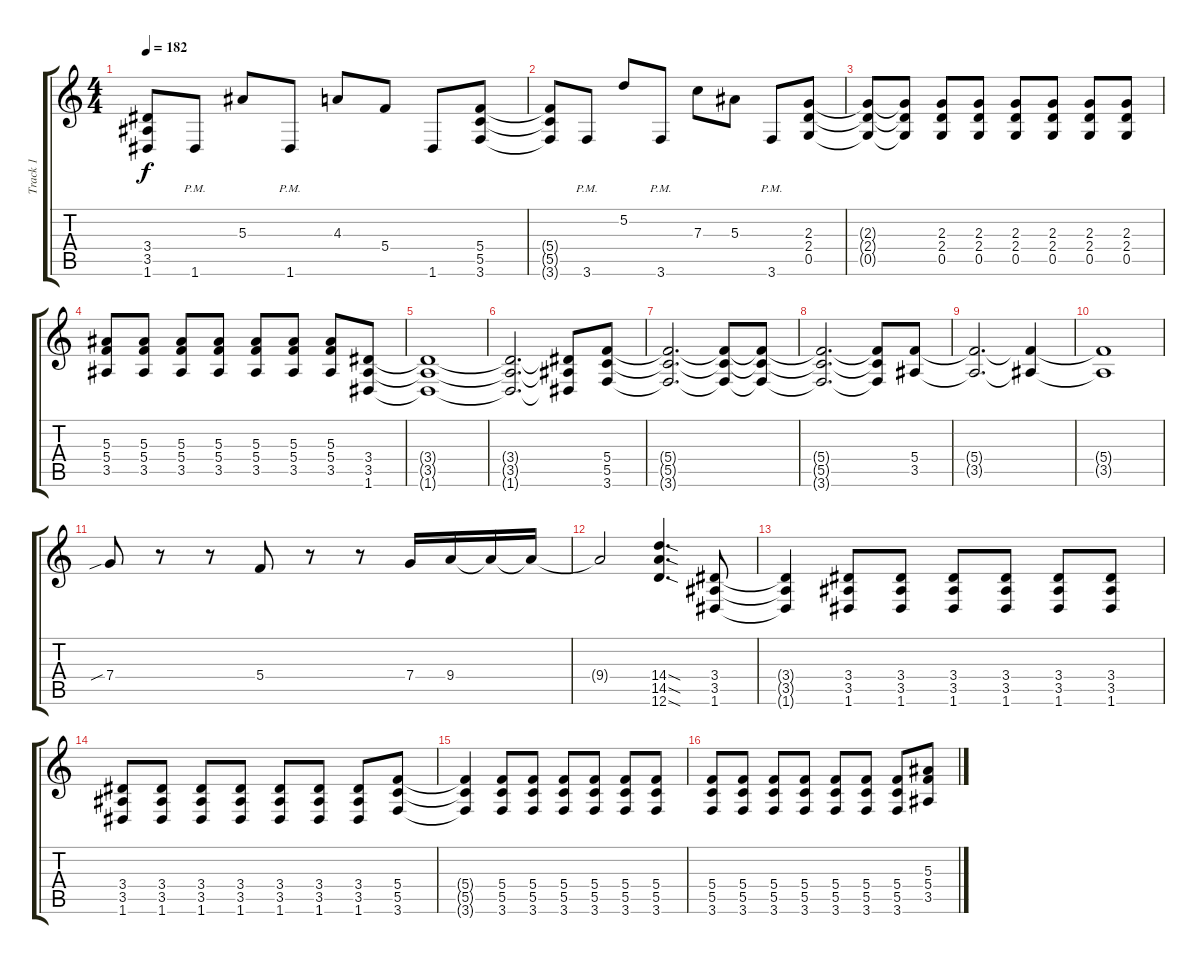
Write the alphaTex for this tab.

\track ("Track 1" "Track 1") {instrument distortionguitar}
\staff {score tabs}
\tuning (D4 A3 F3 C3 G2 D2) {hide}
\ts (4 4)
\tempo 182
\clef g2
\ks c
(3.4{t} 3.5{t} 1.6{t}).8{dy f} 1.6{pm}.8 5.3.8 1.6{pm}.8 4.3.8 5.4.8 1.6.8 (5.4 5.5 3.6).8 |
(5.4{t} 5.5{t} 3.6{t}).8 3.6{pm}.8 5.2.8 3.6{pm}.8 7.3.8 5.3.8 3.6{pm}.8 (2.3 2.4 0.5).8 |
(2.3{t} 2.4{t} 0.5{t}).8 (2.3{t} 2.4{t} 0.5{t}).8 (2.3 2.4 0.5).8 (2.3 2.4 0.5).8 (2.3 2.4 0.5).8 (2.3 2.4 0.5).8 (2.3 2.4 0.5).8 (2.3 2.4 0.5).8 |
(5.3 5.4 3.5).8 (5.3 5.4 3.5).8 (5.3 5.4 3.5).8 (5.3 5.4 3.5).8 (5.3 5.4 3.5).8 (5.3 5.4 3.5).8 (5.3 5.4 3.5).8 (3.4 3.5 1.6).8 |
(3.4{t} 3.5{t} 1.6{t}).1 |
(3.4{t} 3.5{t} 1.6{t}).2{d} (3.4{t} 3.5{t} 1.6{t}).8 (5.4 5.5 3.6).8 |
(5.4{t} 5.5{t} 3.6{t}).2{d} (5.4{t} 5.5{t} 3.6{t}).8 (5.4{t} 5.5{t} 3.6{t}).8 |
(5.4{t} 5.5{t} 3.6{t}).2{d} (5.4{t} 5.5{t} 3.6{t}).8 (5.4 3.5).8 |
(5.4{t} 3.5{t}).2{d} (5.4{t} 3.5{t}).4 |
(5.4{t} 3.5{t}).1 |
7.4{sib}.8 r.8 r.8 5.4.8 r.8 r.8 7.4.16 9.4.16 9.4{t}.16 9.4{t}.16 |
9.4{t}.2 (14.4{sod} 14.5{sod} 12.6{sod}).4{d} (3.4 3.5 1.6).8 |
(3.4{t} 3.5{t} 1.6{t}).4 (3.4 3.5 1.6).8 (3.4 3.5 1.6).8 (3.4 3.5 1.6).8 (3.4 3.5 1.6).8 (3.4 3.5 1.6).8 (3.4 3.5 1.6).8 |
(3.4 3.5 1.6).8 (3.4 3.5 1.6).8 (3.4 3.5 1.6).8 (3.4 3.5 1.6).8 (3.4 3.5 1.6).8 (3.4 3.5 1.6).8 (3.4 3.5 1.6).8 (5.4 5.5 3.6).8 |
(5.4{t} 5.5{t} 3.6{t}).4 (5.4 5.5 3.6).8 (5.4 5.5 3.6).8 (5.4 5.5 3.6).8 (5.4 5.5 3.6).8 (5.4 5.5 3.6).8 (5.4 5.5 3.6).8 |
(5.4 5.5 3.6).8 (5.4 5.5 3.6).8 (5.4 5.5 3.6).8 (5.4 5.5 3.6).8 (5.4 5.5 3.6).8 (5.4 5.5 3.6).8 (5.4 5.5 3.6).8 (5.3 5.4 3.5).8
